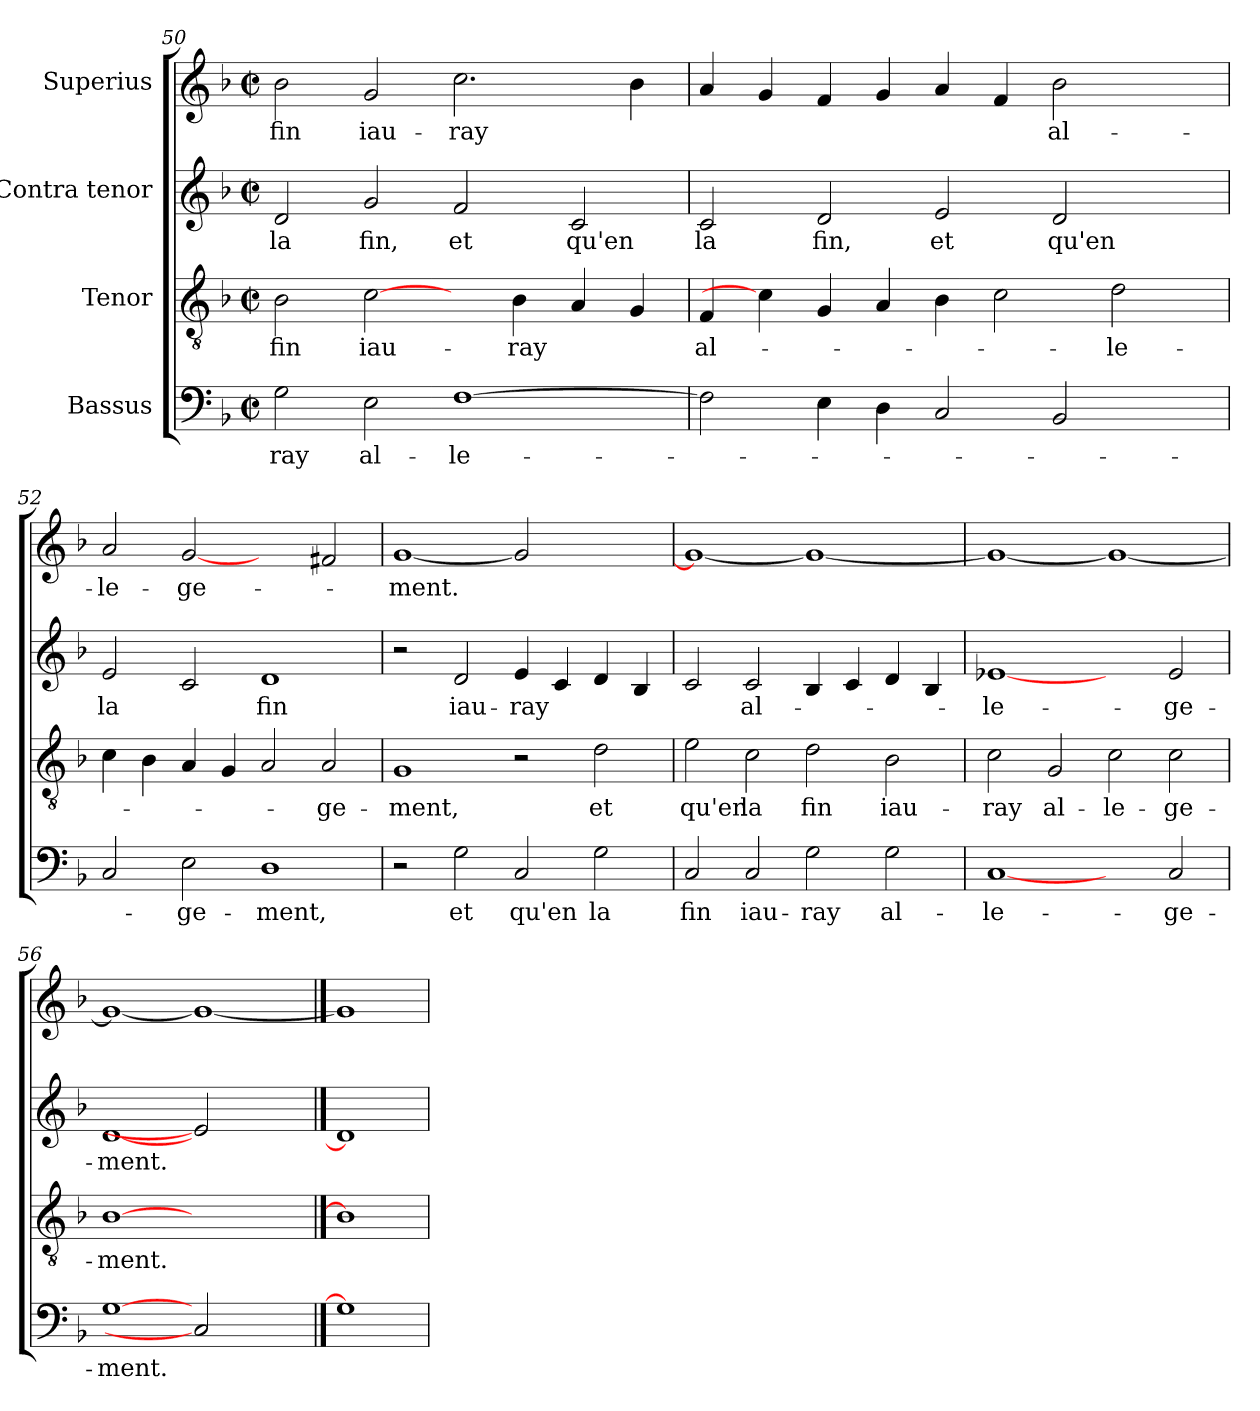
**kern	**text	**kern	**text	**kern	**text	**kern	**text
*part4	*part4	*part3	*part3	*part2	*part2	*part1	*part1
*staff4	*staff4	*staff3	*staff3	*staff2	*staff2	*staff1	*staff1
*I"Bassus	*	*I"Tenor	*	*I"Contra tenor	*	*I"Superius	*
*clefF4	*	*clefGv2	*	*clefG2	*	*clefG2	*
*k[b-]	*	*k[b-]	*	*k[b-]	*	*k[b-]	*
*F:	*	*F:	*	*F:	*	*F:	*
*M2/2	*	*M2/2	*	*M2/2	*	*M2/2	*
*met(c|)	*	*met(c|)	*	*met(c|)	*	*met(c|)	*
=50	=50	=50	=50	=50	=50	=50	=50
!	!LO:LY:b	!	!LO:LY:b	!	!LO:LY:b	!	!LO:LY:b
2G\	-ray	2B-\	fin	2d/	la	2b-\	fin
!	!LO:LY:b	!	!LO:LY:b	!	!LO:LY:b	!	!LO:LY:b
2E\	al-	[2c\	iau-	2g/	fin,	2g/	iau-
!	!LO:LY:b	!	!	!	!LO:LY:b	!	!LO:LY:b
[1F	-le-	4ryy	.	2f/	et	2.cc\	-ray
!	!	!	!LO:LY:b	!	!	!	!
.	.	4B-\	-ray	.	.	.	.
!	!	!	!	!	!LO:LY:b	!	!
.	.	4A/	.	2c/	qu'en	.	.
.	.	4G/	.	.	.	4b-\	.
=51	=51	=51	=51	=51	=51	=51	=51
!	!	!	!LO:LY:b	!	!LO:LY:b	!	!
2F\]	.	4F/	al-	2c/	la	4a/	.
.	.	4c\]	.	.	.	4g/	.
!	!	!	!	!	!LO:LY:b	!	!
4E\	.	4G/	.	2d/	fin,	4f/	.
4D\	.	4A/	.	.	.	4g/	.
!	!	!	!	!	!LO:LY:b	!	!
2C/	.	4B-\	.	2e/	et	4a/	.
.	.	2c\	.	.	.	4f/	.
!	!	!	!	!	!LO:LY:b	!	!LO:LY:b
2BB-/	.	.	.	2d/	qu'en	2b-\	al-
!	!	!	!LO:LY:b	!	!	!	!
.	.	2d\	-le-	.	.	.	.
4ryy	.	.	.	4ryy	.	4ryy	.
!!LO:LB:g=z
=52	=52	=52	=52	=52	=52	=52	=52
!	!	!	!	!	!LO:LY:b	!	!LO:LY:b
2C/	.	4c\	.	2e/	la	2a/	-le-
.	.	4B-\	.	.	.	.	.
!	!LO:LY:b	!	!	!	!	!	!LO:LY:b
2E\	-ge-	4A/	.	2c/	.	[2g	-ge-
.	.	4G/	.	.	.	.	.
!	!LO:LY:b	!	!	!	!LO:LY:b	!	!
1D	-ment,	2A/	.	1d	fin	2ryy	.
!	!	!	!LO:LY:b	!	!	!	!
.	.	2A/	-ge-	.	.	2f#X/	.
=53	=53	=53	=53	=53	=53	=53	=53
!	!	!	!LO:LY:b	!	!	!	!LO:LY:b
2r	.	1G	-ment,	2r	.	[1g	-ment.
!	!LO:LY:b	!	!	!	!LO:LY:b	!	!
2G\	et	.	.	2d/	iau-	.	.
!	!LO:LY:b	!	!	!	!LO:LY:b	!	!
2C/	qu'en	2r	.	4e/	-ray	2g]	.
.	.	.	.	4c/	.	.	.
!	!LO:LY:b	!	!LO:LY:b	!	!	!	!
2G\	la	2d\	et	4d/	.	2ryy	.
.	.	.	.	4B-/	.	.	.
=54	=54	=54	=54	=54	=54	=54	=54
!	!LO:LY:b	!	!LO:LY:b	!	!	!	!
2C/	fin	2e\	qu'en	2c/	.	1g_	.
!	!LO:LY:b	!	!LO:LY:b	!	!LO:LY:b	!	!
2C/	iau-	2c\	la	2c/	al-	.	.
!	!LO:LY:b	!	!LO:LY:b	!	!	!	!
2G\	-ray	2d\	fin	4B-/	.	1g_	.
.	.	.	.	4c/	.	.	.
!	!LO:LY:b	!	!LO:LY:b	!	!	!	!
2G\	al-	2B-\	iau-	4d/	.	.	.
.	.	.	.	4B-/	.	.	.
=55	=55	=55	=55	=55	=55	=55	=55
!	!LO:LY:b	!	!LO:LY:b	!	!LO:LY:b	!	!
[1C	-le-	2c\	-ray	[1e-X	-le-	1g_	.
!	!	!	!LO:LY:b	!	!	!	!
.	.	2G/	al-	.	.	.	.
!	!	!	!LO:LY:b	!	!	!	!
2ryy	.	2c\	-le-	2ryy	.	1g_	.
!	!LO:LY:b	!	!LO:LY:b	!	!LO:LY:b	!	!
2C/	-ge-	2c\	-ge-	2e-/	-ge-	.	.
=56	=56	=56	=56	=56	=56	=56	=56
!	!LO:LY:b	!	!LO:LY:b	!	!LO:LY:b	!	!
[1G	-ment.	[1B-	-ment.	[1d	-ment.	1g_	.
2C]	.	1ryy	.	2e-]	.	1g_	.
2ryy	.	.	.	2ryy	.	.	.
==57	==57	==57	==57	==57	==57	==57	==57
1G]	.	1B-]	.	1d]	.	1g]	.
=	=	=	=	=	=	=	=
*-	*-	*-	*-	*-	*-	*-	*-
